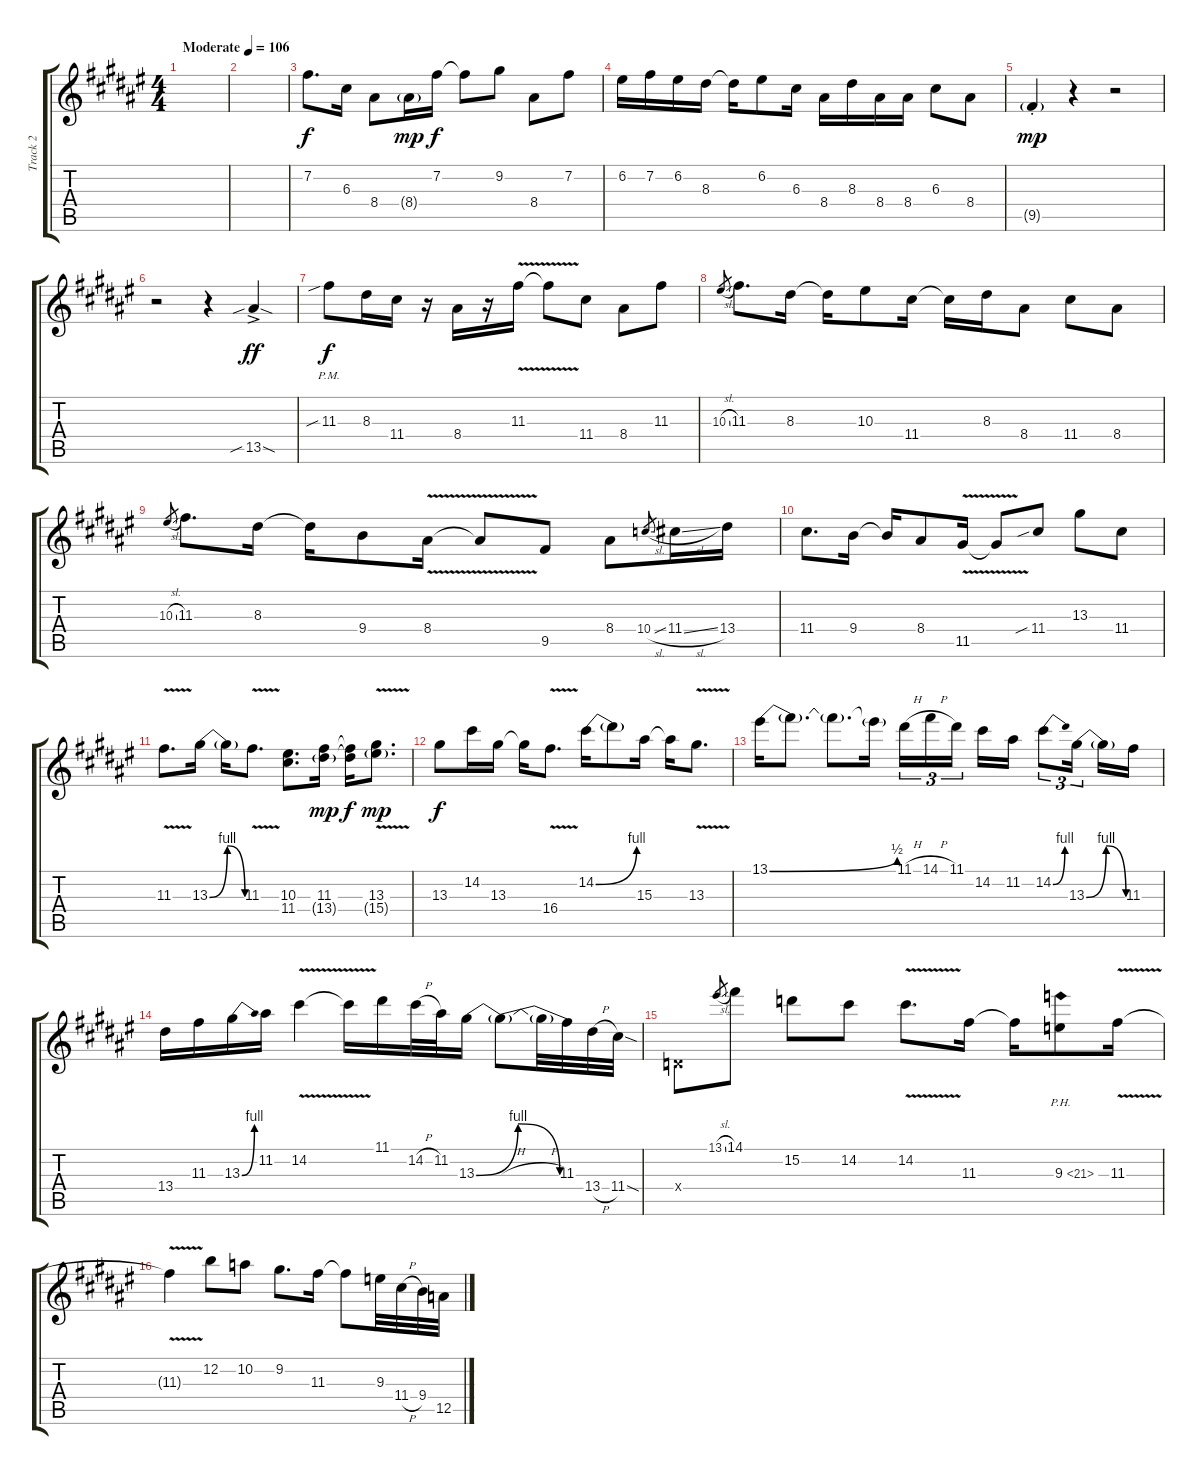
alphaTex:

\track ("Track 2" "Track 2") {instrument overdrivenguitar}
\staff {score tabs}
\tuning (E4 B3 G3 D3 A2 E2) {hide}
\ts (4 4)
\tempo (106 "Moderate")
\clef g2
\ks f#
|
|
7.2.8{d} 6.3.16 8.4.8 8.4{g}.16{dy mp} 7.2.16{dy f} 7.2{t}.8 9.2.8 8.4.8 7.2.8 |
6.2.16 7.2.16 6.2.16 8.3.16 8.3{t}.16 6.2.8 6.3.16 8.4.16 8.3.16 8.4.16 8.4.16 6.3.8 8.4.8 |
9.5{g st}.4{dy mp} r.4 r.2 |
r.2 r.4 13.5{sib sod ac}.4{dy ff} |
11.3{sib pm}.8{dy f} 8.3.16 11.4.16 r.16 8.4.16 r.16 11.3{v}.16 11.3{t}.8 11.4.8 8.4.8 11.3.8 |
10.3{sl}.8{gr} 11.3.8{d} 8.3.16 8.3{t}.16 10.3.8 11.4.16 11.4{t}.16 8.3.16 8.4.8 11.4.8 8.4.8 |
10.3{sl}.8{gr} 11.3.8{d} 8.3.16 8.3{t}.16 9.4.8 8.4{v}.16 8.4{t}.8 9.5.8 8.4.8 10.4{sl}.8{gr} 11.4{sl}.16 13.4.16 |
11.4.8{d} 9.4.16 9.4{t}.16 8.4.8 11.5{v}.16 11.5{t}.8 11.4{sib}.8 13.3.8 11.4.8 |
11.3{v}.8{d} 13.3{be (bendrelease 0 0 30 4 30 4 60 0)}.16 13.3{t}.16 11.3{v}.8{d} (10.3 11.4).8{d} (11.3 13.4{g}).16{dy mp} (11.3{t} 13.4{t}).16{dy f} (13.3 15.4{v g}).8{d dy mp} |
13.3.8{dy f} 14.2.16 13.3.16 13.3{t}.16 16.4{v}.8{d} 14.2{be (bend 0 0 60 4)}.16 14.2{t}.8 15.3.16 15.3{t}.16 13.3{v}.8{d} |
13.1{be (bend 0 0 60 2)}.16 13.1{t}.8{d} 13.1{t}.8{d} 13.1{t}.16 11.1{h}.16{tu (3 2)} 14.1{h}.16{tu (3 2)} 11.1.16{tu (3 2) beam splitsecondary} 14.2.16 11.2.16 14.2{be (bend 0 0 60 4)}.8{tu (3 2)} 13.3{be (bendrelease 0 0 30 4 30 4 60 0)}.16{tu (3 2) beam splitsecondary} 13.3{t}.16 11.3.16 |
13.4.16 11.3.16 13.3{be (bend 0 0 60 4)}.16 11.2.16 14.2{v}.4 14.2{t}.16 11.1.16 14.2{h}.32 11.2.32 13.3{be (bendrelease 0 0 30 4 30 4 60 0)}.16 13.3{h t}.8 13.3{h t}.32 11.3.32 13.4{h}.32 11.4{sod}.32 |
0.4{x}.8 13.1{sl}.8{gr} 14.1.8 15.2.8 14.2.8 14.2{v}.8{d} 11.3.16 11.3{t}.16 9.3{ph 12}.8 11.3{v}.16 |
11.3{t}.4 12.2.8 10.2.8 9.2.8{d} 11.3.16 11.3{t}.8 9.3.32 11.4{h}.32 9.4.32 12.5{h}.32
